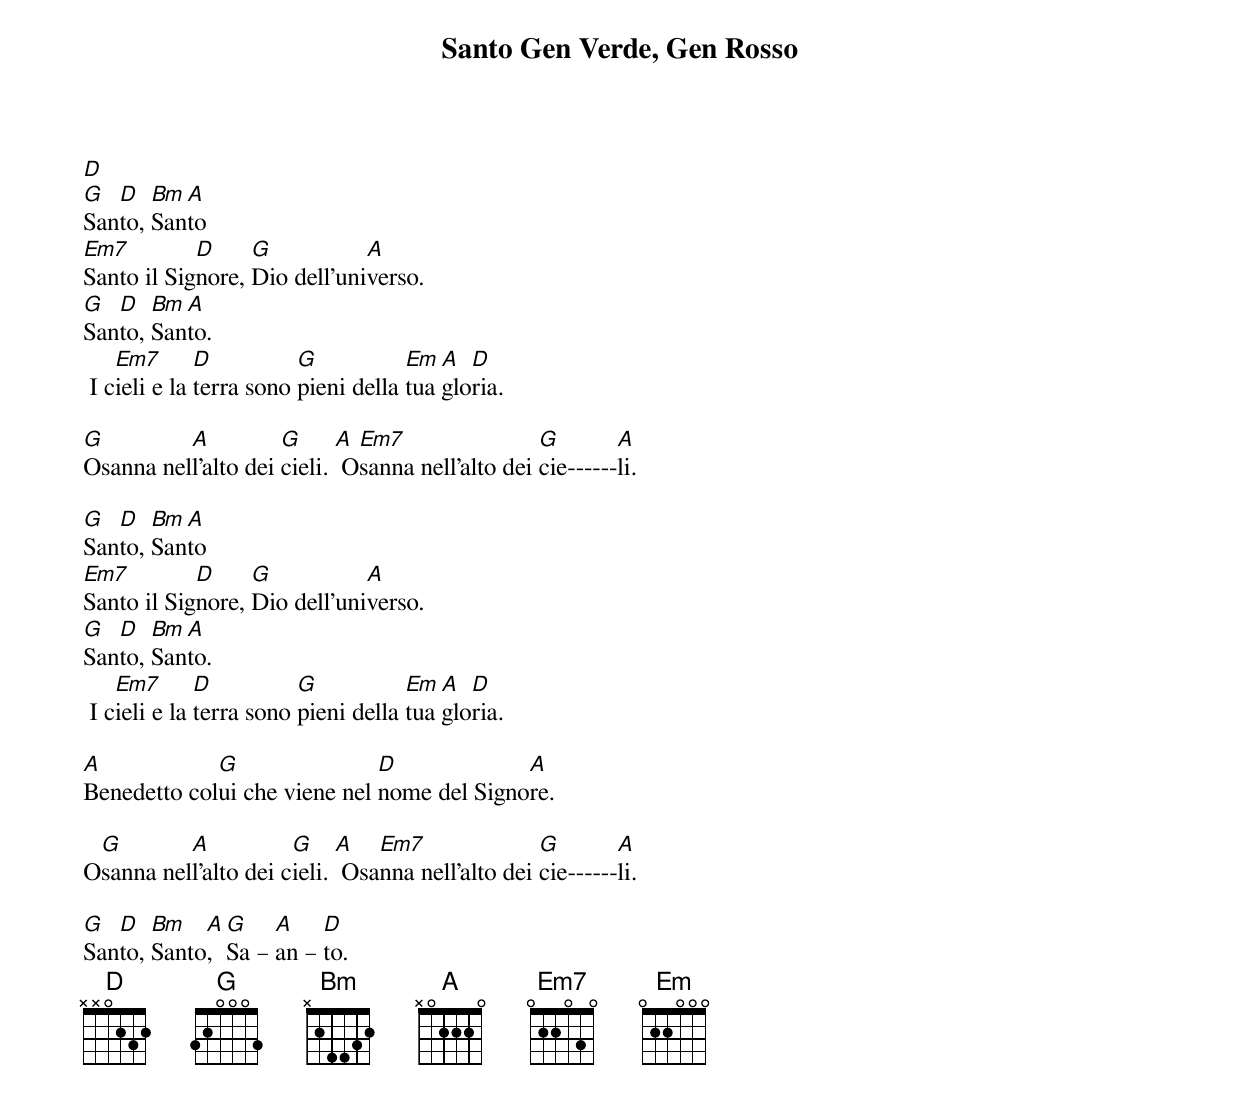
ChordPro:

 {title:Santo Gen Verde, Gen Rosso}
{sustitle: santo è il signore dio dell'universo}

[D]
[G]San[D]to, [Bm]San[A]to
[Em7]Santo il Sig[D]nore, [G]Dio dell'uni[A]verso.
[G]San[D]to, [Bm]San[A]to.
 I c[Em7]ieli e la [D]terra sono [G]pieni della [Em]tua [A]glo[D]ria.

[G]Osanna nel[A]l'alto dei [G]cieli. [A] O[Em7]sanna nell'alto dei [G]cie------[A]li.

[G]San[D]to, [Bm]San[A]to
[Em7]Santo il Sig[D]nore, [G]Dio dell'uni[A]verso.
[G]San[D]to, [Bm]San[A]to.
 I c[Em7]ieli e la [D]terra sono [G]pieni della [Em]tua [A]glo[D]ria.

[A]Benedetto col[G]ui che viene nel [D]nome del Signo[A]re.

O[G]sanna nel[A]l'alto dei c[G]ieli. [A] Osa[Em7]nna nell'alto dei [G]cie------[A]li.

[G]San[D]to, [Bm]Santo[A], [G]Sa – [A]an – [D]to.
